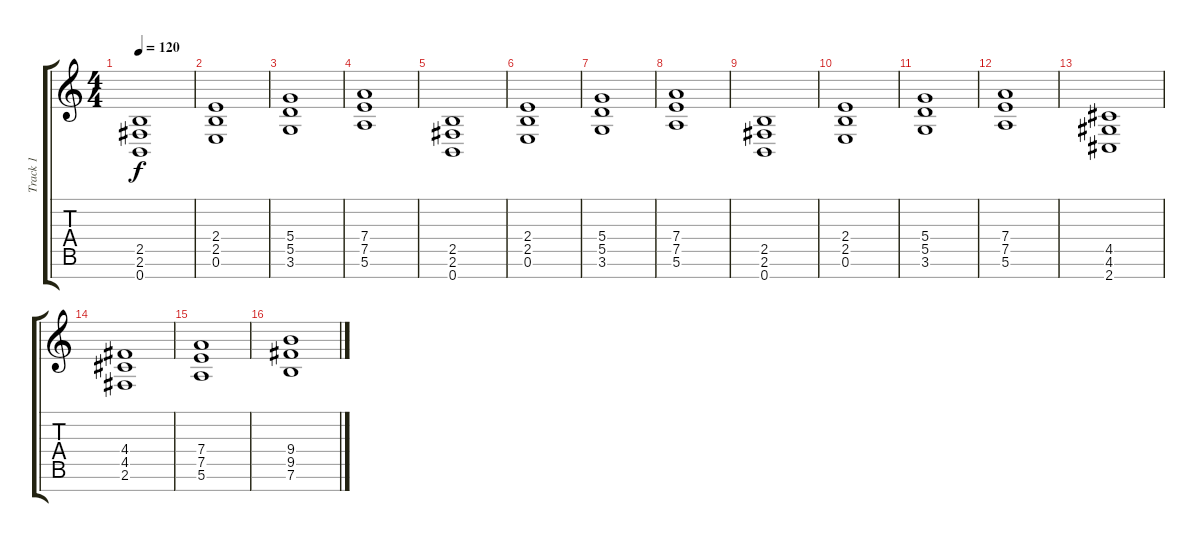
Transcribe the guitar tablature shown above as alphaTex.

\track ("Track 1" "Track 1") {instrument distortionguitar}
\staff {score tabs}
\tuning (E4 B3 G3 D3 A2 E2 B1) {hide}
\ts (4 4)
\tempo 120
\clef g2
\ks c
(2.5 2.6 0.7).1{dy f} |
(2.4 2.5 0.6).1 |
(5.4 5.5 3.6).1 |
(7.4 7.5 5.6).1 |
(2.5 2.6 0.7).1 |
(2.4 2.5 0.6).1 |
(5.4 5.5 3.6).1 |
(7.4 7.5 5.6).1 |
(2.5 2.6 0.7).1 |
(2.4 2.5 0.6).1 |
(5.4 5.5 3.6).1 |
(7.4 7.5 5.6).1 |
(4.5 4.6 2.7).1 |
(4.4 4.5 2.6).1 |
(7.4 7.5 5.6).1 |
(9.4 9.5 7.6).1
